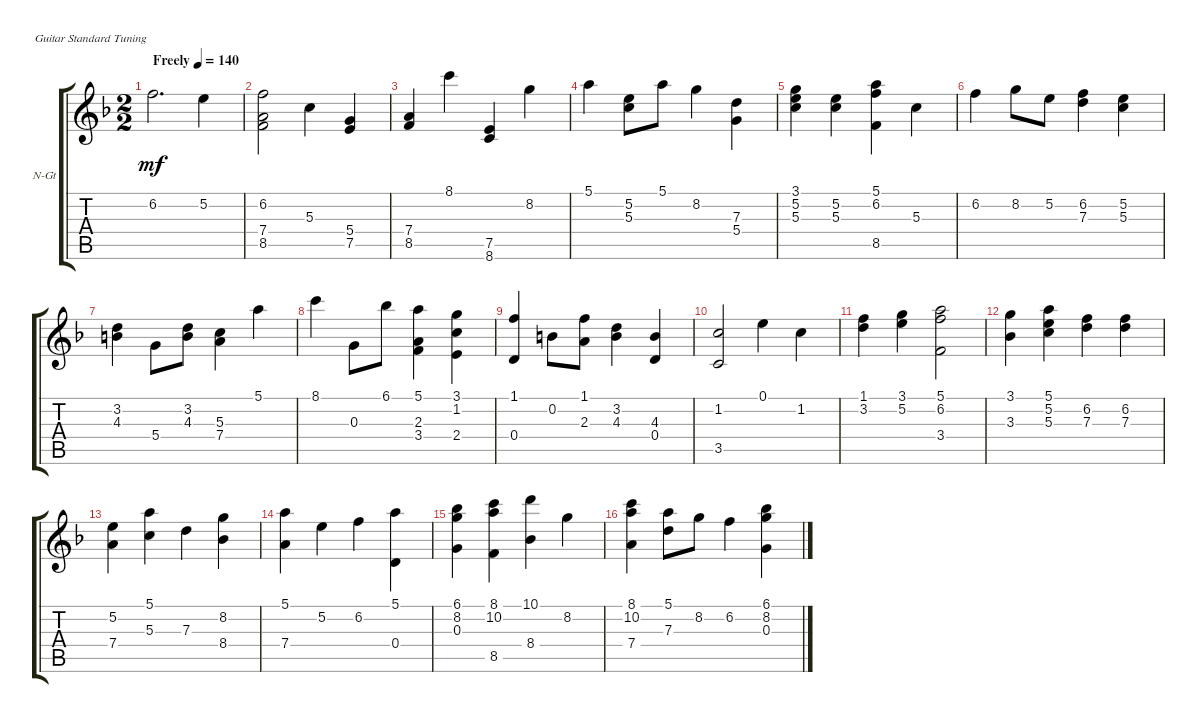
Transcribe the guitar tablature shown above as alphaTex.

\defaultSystemsLayout 4
\bracketExtendMode groupsimilarinstruments
\firstSystemTrackNameOrientation horizontal
\otherSystemsTrackNameOrientation horizontal
\track ("Nylon Guitar" "N-Gt") {instrument acousticguitarnylon}
\staff {score tabs}
\tuning (E4 B3 G3 D3 A2 E2)
\ts (2 2)
\tempo (140 "Freely")
\clef g2
\ks f
6.2.2{d dy mf instrument acousticguitarnylon} 5.2.4 |
(7.4 6.2 8.5).2 5.3.4 (5.4 7.5).4 |
(8.5 7.4).4 8.1.4 (7.5 8.6).4 8.2.4 |
5.1.4 (5.2 5.3).8 5.1.8 8.2.4 (7.3 5.4).4 |
(3.1 5.2 5.3).4 (5.2 5.3).4 (5.1 6.2 8.5).4 5.3.4 |
6.2.4 8.2.8 5.2.8 (6.2 7.3).4 (5.2 5.3).4 |
(3.2 4.3).4 5.4.8 (3.2 4.3).8 (5.3 7.4).4 5.1.4 |
8.1.4 0.3.8 6.1.8 (5.1 3.4 2.3).4 (3.1 1.2 2.4).4 |
(1.1 0.4).4 0.2.8 (1.1 2.3).8 (3.2 4.3).4 (4.3 0.4).4 |
(1.2 3.5).2 0.1.4 1.2.4 |
(1.1 3.2).4 (3.1 5.2).4 (5.1 6.2 3.4).2 |
(3.1 3.3).4 (5.1 5.2 5.3).4 (6.2 7.3).4 (6.2 7.3).4 |
(5.2 7.4).4 (5.3 5.1).4 7.3.4 (8.4 8.2).4 |
(5.1 7.4).4 5.2.4 6.2.4 (5.1 0.4).4 |
(6.1 8.2 0.3).4 (8.1 10.2 8.5).4 (10.1 8.4).4 8.2.4 |
(8.1 10.2 7.4).4 (5.1 7.3).8 8.2.8 6.2.4 (6.1 8.2 0.3).4
